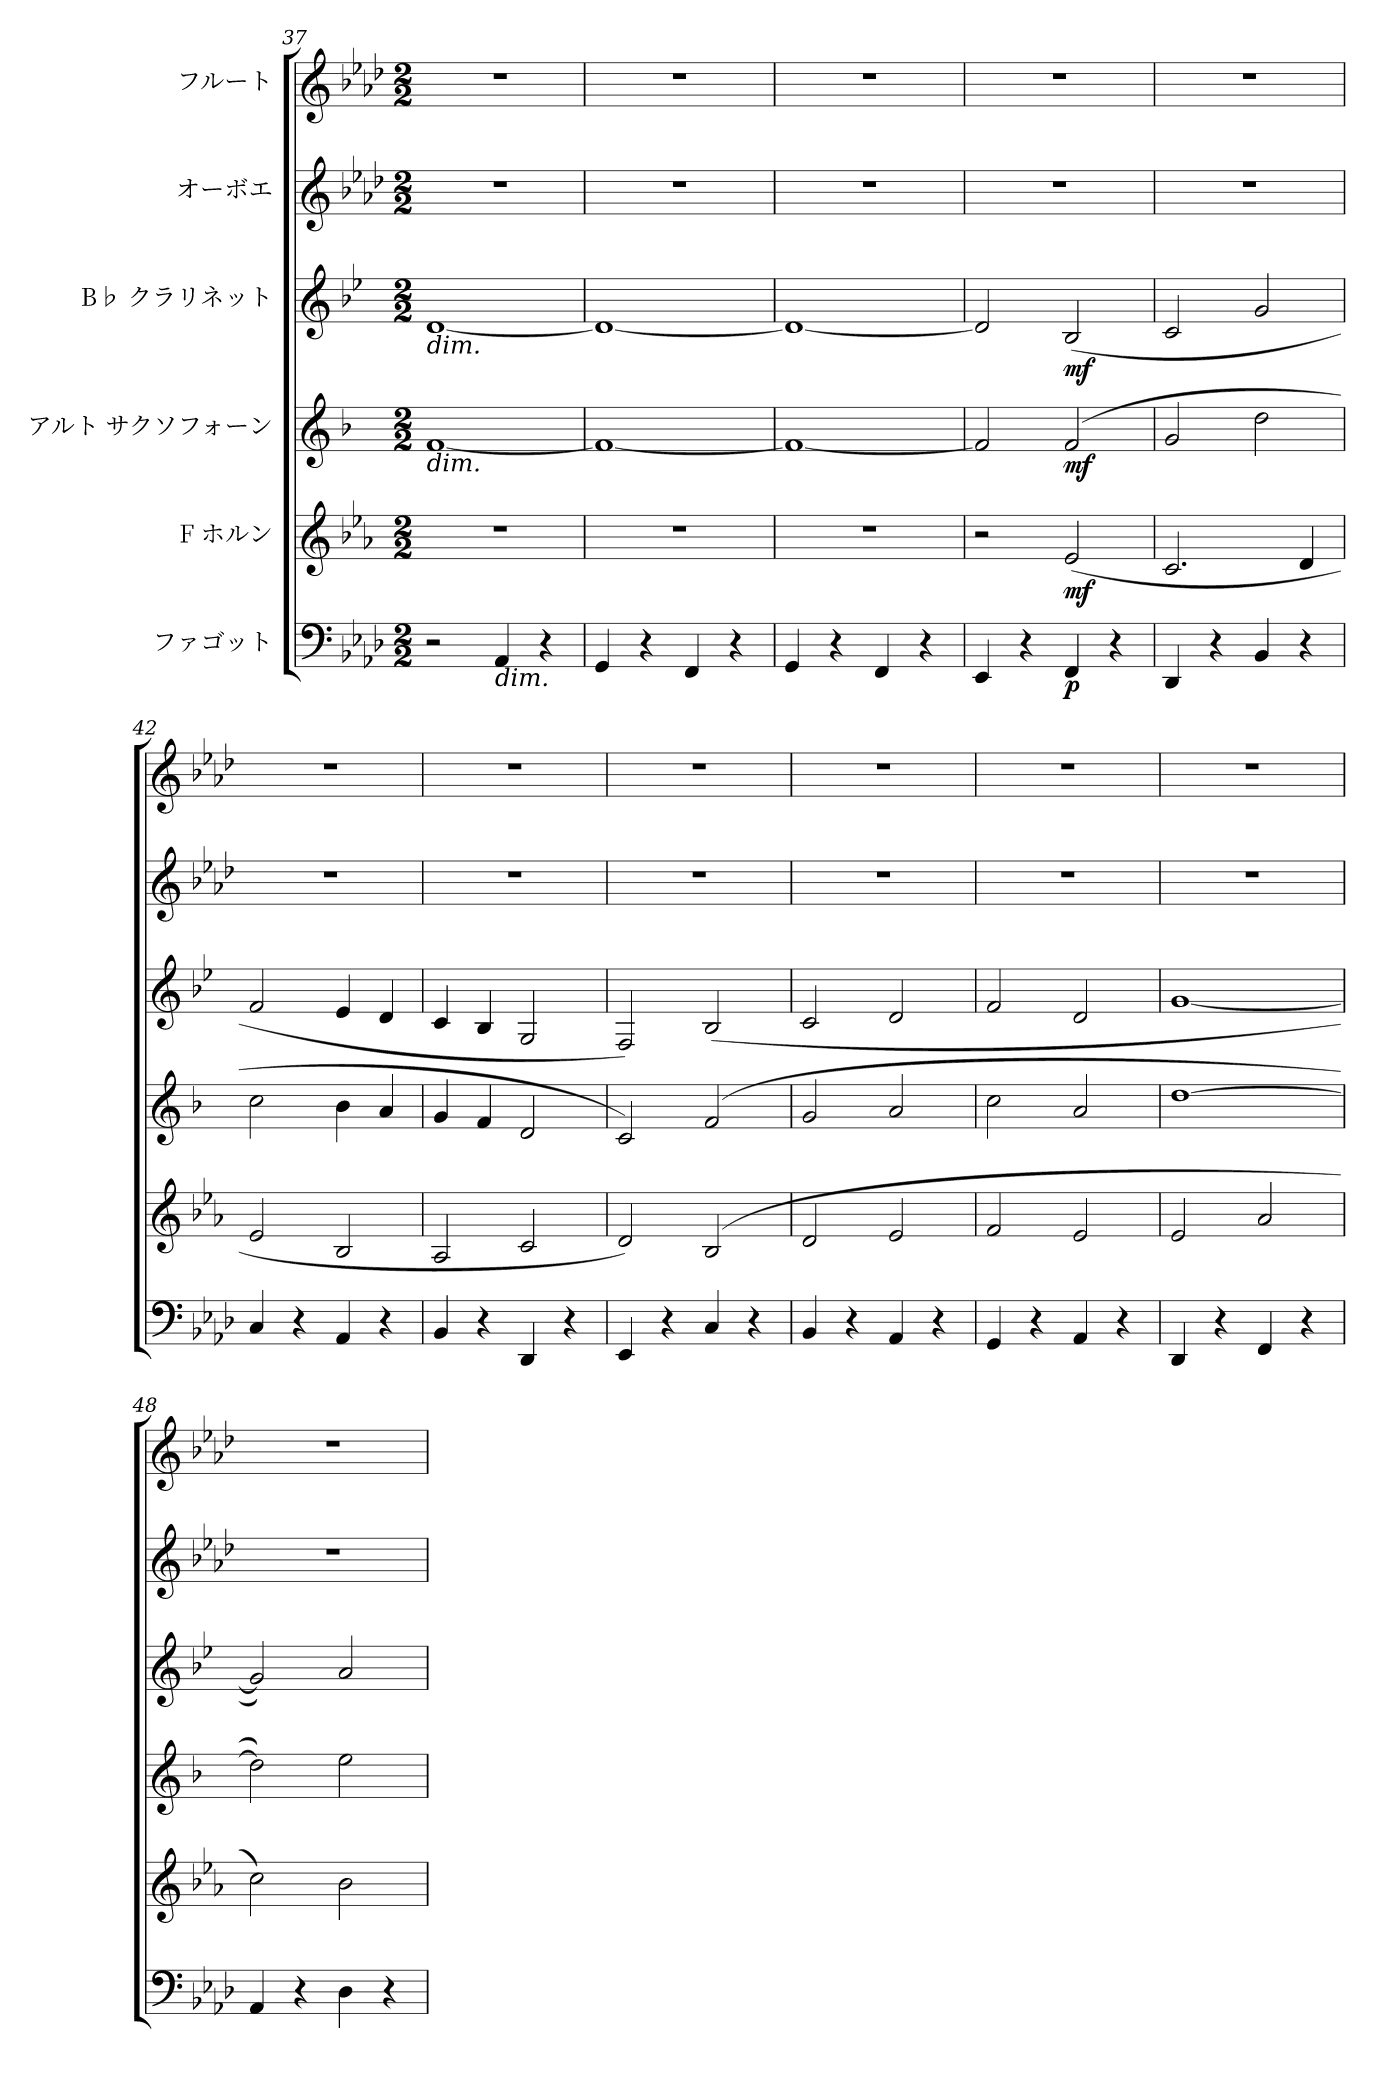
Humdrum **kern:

**kern	**dynam	**kern	**dynam	**kern	**dynam	**kern	**dynam	**kern	**kern
*part6	*part6	*part5	*part5	*part4	*part4	*part3	*part3	*part2	*part1
*staff6	*staff6	*staff5	*staff5	*staff4	*staff4	*staff3	*staff3	*staff2	*staff1
*I"ファゴット	*	*I"F ホルン	*	*I"アルト サクソフォーン	*	*I"B♭ クラリネット	*	*I"オーボエ	*I"フルート
*clefF4	*	*clefG2	*	*clefG2	*	*clefG2	*	*clefG2	*clefG2
*	*	*ITrd4c7	*	*ITrd5c9	*	*ITrd1c2	*	*	*
*k[b-e-a-d-]	*	*k[b-e-a-d-]	*	*k[b-e-a-d-]	*	*k[b-e-a-d-]	*	*k[b-e-a-d-]	*k[b-e-a-d-]
*M2/2	*	*M2/2	*	*M2/2	*	*M2/2	*	*M2/2	*M2/2
=37	=37	=37	=37	=37	=37	=37	=37	=37	=37
!	!	!	!	!	!	!LO:TX:b:i:t=dim.	!	!	!
!	!	!	!	!LO:TX:b:i:t=dim.	!	!	!	!	!
2r	.	1r	.	[1A-	.	[1c	.	1r	1r
!LO:TX:b:i:t=dim.	!	!	!	!	!	!	!	!	!
4AA-/	.	.	.	.	.	.	.	.	.
4r	.	.	.	.	.	.	.	.	.
=38	=38	=38	=38	=38	=38	=38	=38	=38	=38
4GG/	.	1r	.	1A-_	.	1c_	.	1r	1r
4r	.	.	.	.	.	.	.	.	.
4FF/	.	.	.	.	.	.	.	.	.
4r	.	.	.	.	.	.	.	.	.
=39	=39	=39	=39	=39	=39	=39	=39	=39	=39
4GG/	.	1r	.	1A-_	.	1c_	.	1r	1r
4r	.	.	.	.	.	.	.	.	.
4FF/	.	.	.	.	.	.	.	.	.
4r	.	.	.	.	.	.	.	.	.
!!LO:LB:g=z
=40	=40	=40	=40	=40	=40	=40	=40	=40	=40
4EE-/	.	2r	.	2A-/]	.	2c/]	.	1r	1r
4r	.	.	.	.	.	.	.	.	.
!	!LO:DY:b	!	!LO:DY:b	!	!LO:DY:b	!	!LO:DY:b	!	!
4FF/	p	(>2A-/	mf	(>2A-/	mf	(>2A-/	mf	.	.
4r	.	.	.	.	.	.	.	.	.
=41	=41	=41	=41	=41	=41	=41	=41	=41	=41
4DD-/	.	2.F/	.	2B-/	.	2B-/	.	1r	1r
4r	.	.	.	.	.	.	.	.	.
4BB-/	.	.	.	2f\	.	2f/	.	.	.
4r	.	4G/	.	.	.	.	.	.	.
=42	=42	=42	=42	=42	=42	=42	=42	=42	=42
4C/	.	2A-/	.	2e-\	.	2e-/	.	1r	1r
4r	.	.	.	.	.	.	.	.	.
4AA-/	.	2E-/	.	4d-\	.	4d-/	.	.	.
4r	.	.	.	4c/	.	4c/	.	.	.
=43	=43	=43	=43	=43	=43	=43	=43	=43	=43
4BB-/	.	2D-/	.	4B-/	.	4B-/	.	1r	1r
4r	.	.	.	4A-/	.	4A-/	.	.	.
4DD-/	.	2F/	.	2F/	.	2F/	.	.	.
4r	.	.	.	.	.	.	.	.	.
=44	=44	=44	=44	=44	=44	=44	=44	=44	=44
4EE-/	.	2G/)	.	2E-/)	.	2E-/)	.	1r	1r
4r	.	.	.	.	.	.	.	.	.
4C/	.	(>2E-/	.	(>2A-/	.	(>2A-/	.	.	.
4r	.	.	.	.	.	.	.	.	.
=45	=45	=45	=45	=45	=45	=45	=45	=45	=45
4BB-/	.	2G/	.	2B-/	.	2B-/	.	1r	1r
4r	.	.	.	.	.	.	.	.	.
4AA-/	.	2A-/	.	2c/	.	2c/	.	.	.
4r	.	.	.	.	.	.	.	.	.
=46	=46	=46	=46	=46	=46	=46	=46	=46	=46
4GG/	.	2B-/	.	2e-\	.	2e-/	.	1r	1r
4r	.	.	.	.	.	.	.	.	.
4AA-/	.	2A-/	.	2c/	.	2c/	.	.	.
4r	.	.	.	.	.	.	.	.	.
=47	=47	=47	=47	=47	=47	=47	=47	=47	=47
4DD-/	.	2A-/	.	[1f	.	[1f	.	1r	1r
4r	.	.	.	.	.	.	.	.	.
4FF/	.	2d-/	.	.	.	.	.	.	.
4r	.	.	.	.	.	.	.	.	.
=48	=48	=48	=48	=48	=48	=48	=48	=48	=48
4AA-/	.	2f\)	.	2f\])	.	2f/])	.	1r	1r
4r	.	.	.	.	.	.	.	.	.
4D-\	.	2e-\	.	2g\	.	2g/	.	.	.
4r	.	.	.	.	.	.	.	.	.
=	=	=	=	=	=	=	=	=	=
*-	*-	*-	*-	*-	*-	*-	*-	*-	*-
